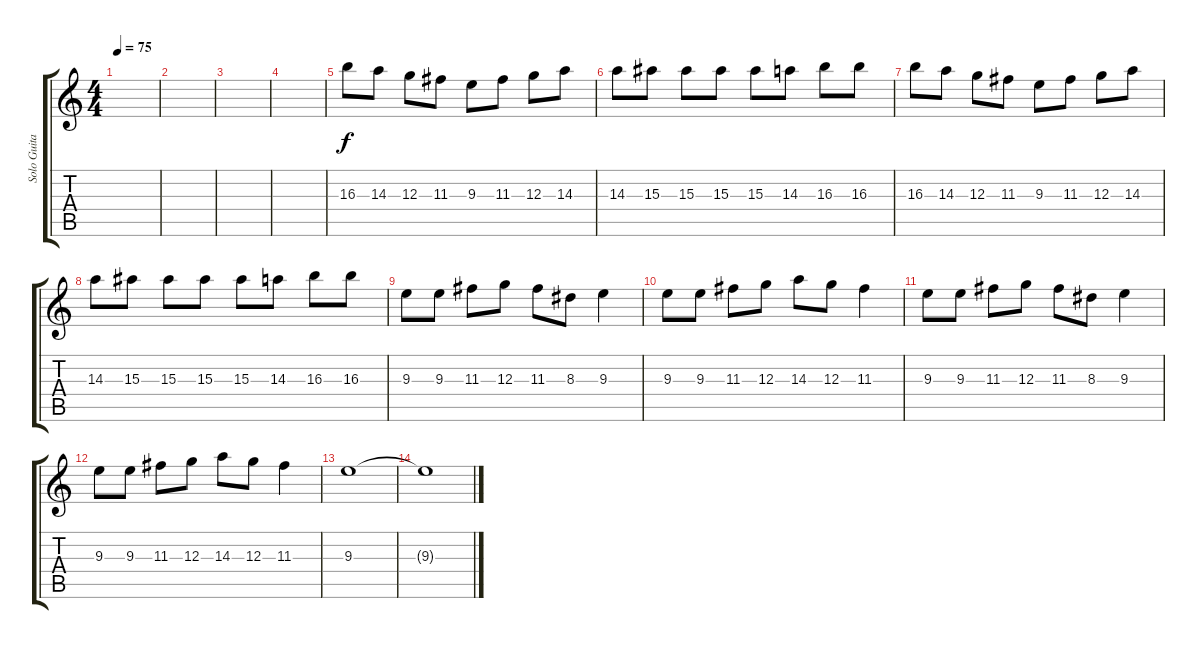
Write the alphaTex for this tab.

\track ("Solo Guitar" "Solo Guita") {instrument overdrivenguitar}
\staff {score tabs}
\tuning (E4 B3 G3 D3 A2 E2) {hide}
\ts (4 4)
\tempo 75
\clef g2
\ks c
|
|
|
|
16.3.8 14.3.8 12.3.8 11.3.8 9.3.8 11.3.8 12.3.8 14.3.8 |
14.3.8 15.3.8 15.3.8 15.3.8 15.3.8 14.3.8 16.3.8 16.3.8 |
16.3.8 14.3.8 12.3.8 11.3.8 9.3.8 11.3.8 12.3.8 14.3.8 |
14.3.8 15.3.8 15.3.8 15.3.8 15.3.8 14.3.8 16.3.8 16.3.8 |
9.3.8 9.3.8 11.3.8 12.3.8 11.3.8 8.3.8 9.3.4 |
9.3.8 9.3.8 11.3.8 12.3.8 14.3.8 12.3.8 11.3.4 |
9.3.8 9.3.8 11.3.8 12.3.8 11.3.8 8.3.8 9.3.4 |
9.3.8 9.3.8 11.3.8 12.3.8 14.3.8 12.3.8 11.3.4 |
9.3.1{volume 0} |
9.3{t}.1
